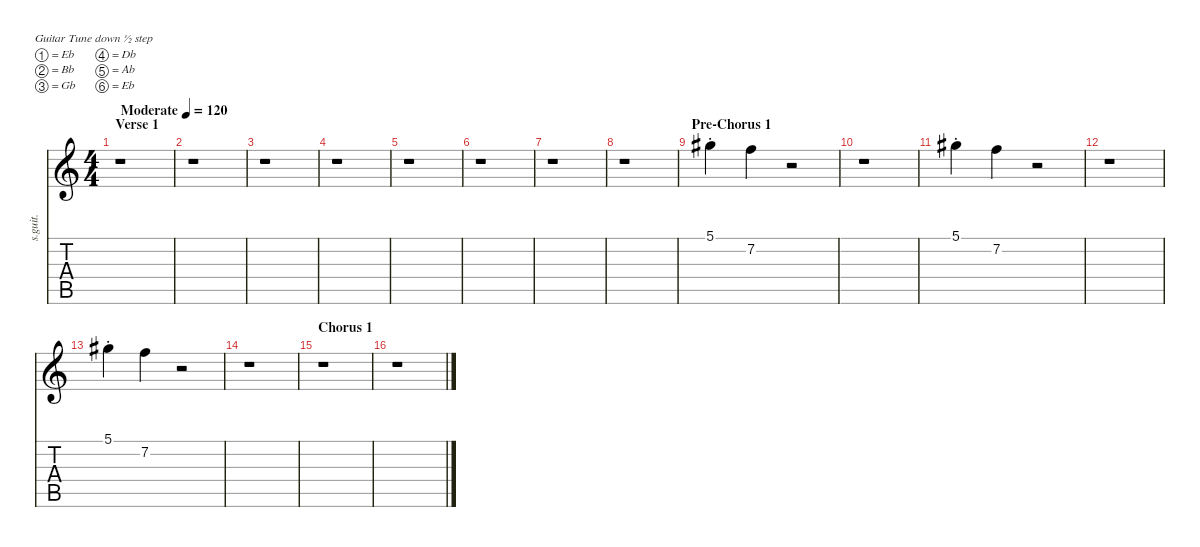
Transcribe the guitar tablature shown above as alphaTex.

\defaultSystemsLayout 4
\hideDynamics
\bracketExtendMode nobrackets
\track ("Brian Bell - Backing Vocals" "s.guit.") {instrument altosax}
\staff {score tabs}
\tuning (Eb4 Bb3 Gb3 Db3 Ab2 Eb2)
\displaytranspose 12
\ts (4 4)
\beaming (8 2 2 2 2)
\section ("" "Verse 1")
\tempo (120 "Moderate")
\clef g2
\ks c
r.1{dy f instrument altosax} |
r.1 |
r.1 |
r.1 |
r.1 |
r.1 |
r.1 |
r.1 |
\section ("" "Pre-Chorus 1")
5.1{st acc #}.4{lyrics (0 "") lyrics (1 "") lyrics (2 "") lyrics (3 "") lyrics (4 "")} 7.2.4{lyrics (0 "") lyrics (1 "") lyrics (2 "") lyrics (3 "") lyrics (4 "")} r.2 |
r.1 |
5.1{st acc #}.4{lyrics (0 "") lyrics (1 "") lyrics (2 "") lyrics (3 "") lyrics (4 "")} 7.2.4{lyrics (0 "") lyrics (1 "") lyrics (2 "") lyrics (3 "") lyrics (4 "")} r.2 |
r.1 |
5.1{st acc #}.4{lyrics (0 "") lyrics (1 "") lyrics (2 "") lyrics (3 "") lyrics (4 "")} 7.2.4{lyrics (0 "") lyrics (1 "") lyrics (2 "") lyrics (3 "") lyrics (4 "")} r.2 |
r.1 |
\section ("" "Chorus 1")
r.1 |
r.1
